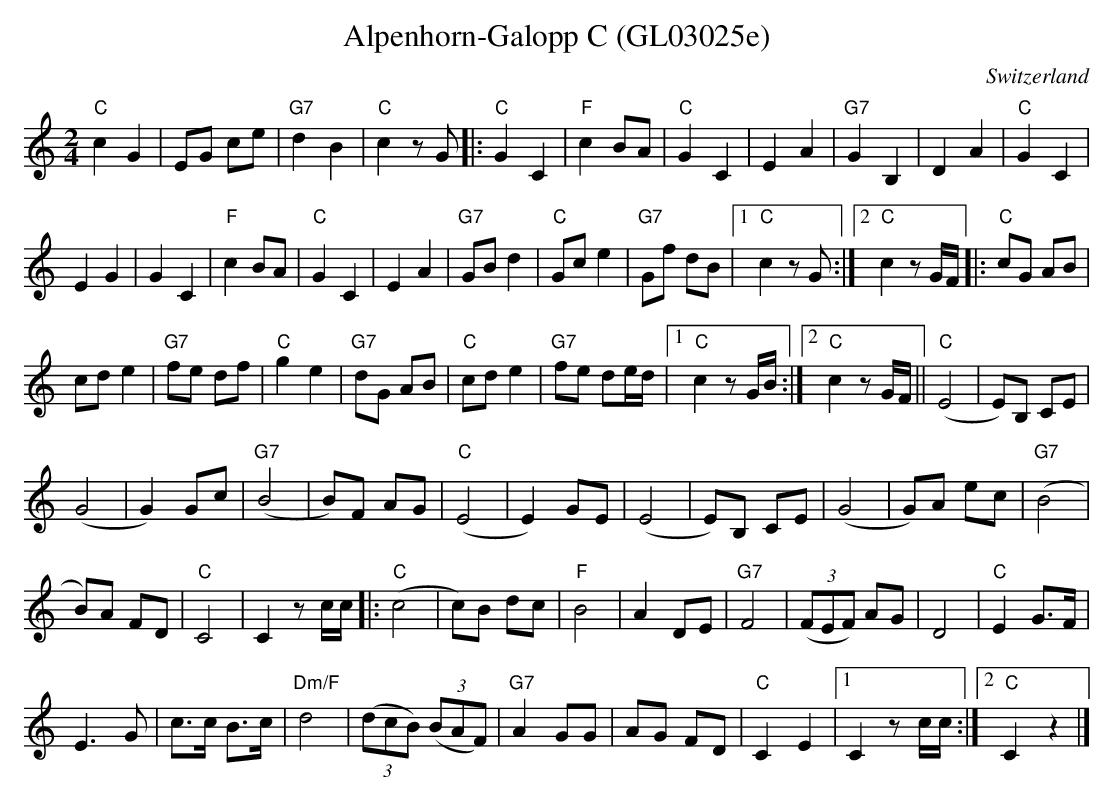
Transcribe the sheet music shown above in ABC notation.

X:1
T:Alpenhorn-Galopp C (GL03025e)
O:Switzerland
M:2/4
L:1/8
K:C major
"C"c2 G2 | EG ce | "G7"d2 B2 | "C"c2 z G |: "C"G2 C2   | "F"c2 BA | "C"G2 C2 | E2 A2 | "G7"G2 B,2 | D2 A2 | "C"G2 C2 |
E2 G2 | G2 C2 | "F"c2 BA | "C"G2 C2 | E2 A2 | "G7"GB d2 | "C"Gc e2 | "G7"Gf dB |1 "C"c2 z G :|2 "C"c2 z G/F/ |: "C"cG AB |
cd e2 | "G7"fe df | "C"g2 e2 | "G7"dG AB | "C"cd e2 | "G7"fe de/d/ |1 "C"c2 z G/B/ :|2 "C"c2 z G/F/ || ("C"E4 | E)B, CE |
(G4 | G2) Gc | ("G7"B4 | B)F AG | ("C"E4 | E2) GE | (E4 | E)B, CE | (G4 | G)A ec | ("G7"B4 |
B)A FD | "C"C4 | C2 z c/c/ |: ("C"c4 | c)B dc | "F"B4 | A2 DE | "G7"F4 | (3(FEF) AG | D4 | "C"E2 G>F |
E3 G | c>c B>c | "Dm/F"d4 | (3(dcB) (3(BAF) | "G7"A2 GG | AG FD | "C"C2 E2 |1 C2 z c/c/ :|2 "C"C2 z2 |]
